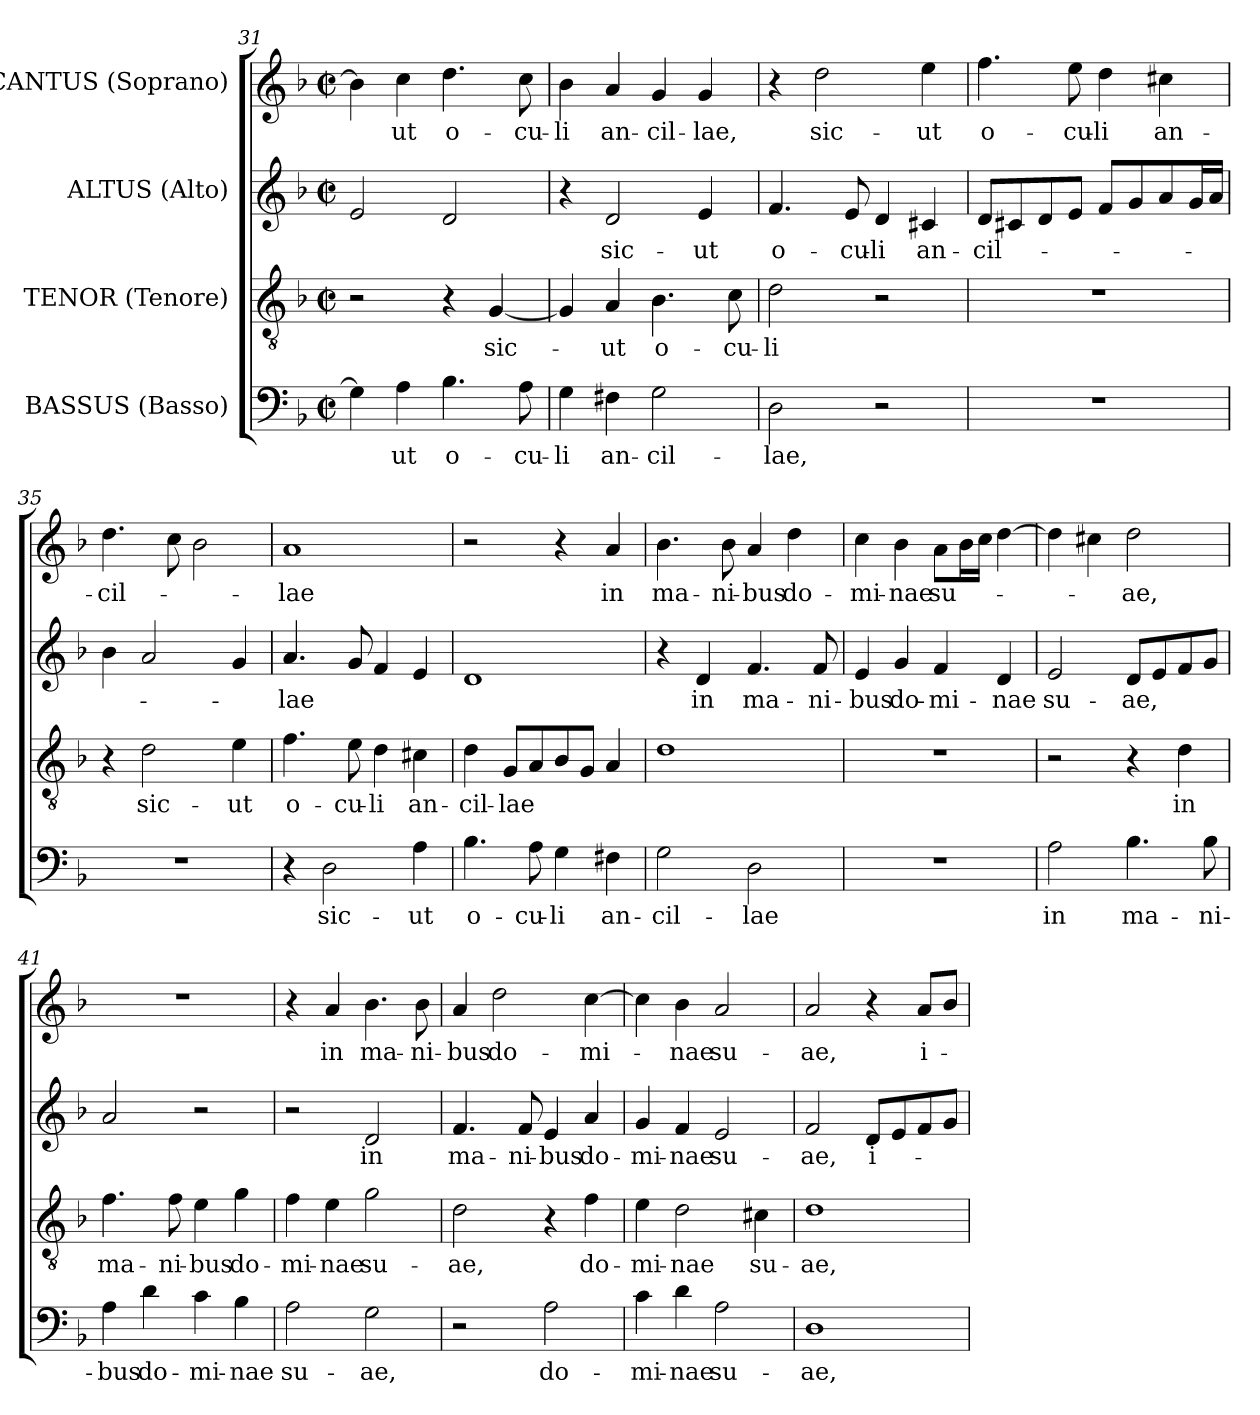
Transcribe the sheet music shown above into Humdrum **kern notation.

**kern	**text	**kern	**text	**kern	**text	**kern	**text
*part4	*part4	*part3	*part3	*part2	*part2	*part1	*part1
*staff4	*staff4	*staff3	*staff3	*staff2	*staff2	*staff1	*staff1
*I"BASSUS (Basso)	*	*I"TENOR (Tenore)	*	*I"ALTUS (Alto)	*	*I"CANTUS (Soprano)	*
*clefF4	*	*clefGv2	*	*clefG2	*	*clefG2	*
*k[b-]	*	*k[b-]	*	*k[b-]	*	*k[b-]	*
*F:	*	*F:	*	*F:	*	*F:	*
*M2/2	*	*M2/2	*	*M2/2	*	*M2/2	*
*met(c|)	*	*met(c|)	*	*met(c|)	*	*met(c|)	*
=31	=31	=31	=31	=31	=31	=31	=31
4G\]	.	2r	.	2e/	.	4b-\]	.
!	!LO:LY:b	!	!	!	!	!	!LO:LY:b
4A\	-ut	.	.	.	.	4cc\	-ut
!	!LO:LY:b	!	!	!	!	!	!LO:LY:b
4.B-\	o-	4r	.	2d/	.	4.dd\	o-
!	!	!	!LO:LY:b	!	!	!	!
.	.	[4G/	sic-	.	.	.	.
!	!LO:LY:b	!	!	!	!	!	!LO:LY:b
8A\	-cu-	.	.	.	.	8cc\	-cu-
=32	=32	=32	=32	=32	=32	=32	=32
!	!LO:LY:b	!	!	!	!	!	!LO:LY:b
4G\	-li	4G/]	.	4r	.	4b-\	-li
!	!LO:LY:b	!	!LO:LY:b	!	!LO:LY:b	!	!LO:LY:b
4F#X\	an-	4A/	-ut	2d/	sic-	4a/	an-
!	!LO:LY:b	!	!LO:LY:b	!	!	!	!LO:LY:b
2G\	-cil-	4.B-\	o-	.	.	4g/	-cil-
!	!	!	!	!	!LO:LY:b	!	!LO:LY:b
.	.	.	.	4e/	-ut	4g/	-lae,
!	!	!	!LO:LY:b	!	!	!	!
.	.	8c\	-cu-	.	.	.	.
=33	=33	=33	=33	=33	=33	=33	=33
!	!LO:LY:b	!	!LO:LY:b	!	!LO:LY:b	!	!
2D\	-lae,	2d\	-li	4.f/	o-	4r	.
!	!	!	!	!	!	!	!LO:LY:b
.	.	.	.	.	.	2dd\	sic-
!	!	!	!	!	!LO:LY:b	!	!
.	.	.	.	8e/	-cu-	.	.
!	!	!	!	!	!LO:LY:b	!	!
2r	.	2r	.	4d/	-li	.	.
!	!	!	!	!	!LO:LY:b	!	!LO:LY:b
.	.	.	.	4c#X/	an-	4ee\	-ut
!!LO:LB:g=z
=34	=34	=34	=34	=34	=34	=34	=34
!	!	!	!	!	!LO:LY:b	!	!LO:LY:b
1r	.	1r	.	8d/L	-cil-	4.ff\	o-
.	.	.	.	8c#/	.	.	.
.	.	.	.	8d/	.	.	.
!	!	!	!	!	!	!	!LO:LY:b
.	.	.	.	8e/J	.	8ee\	-cu-
!	!	!	!	!	!	!	!LO:LY:b
.	.	.	.	8f/L	.	4dd\	-li
.	.	.	.	8g/	.	.	.
!	!	!	!	!	!	!	!LO:LY:b
.	.	.	.	8a/	.	4cc#\	an-
.	.	.	.	16g/L	.	.	.
.	.	.	.	16a/JJ	.	.	.
=35	=35	=35	=35	=35	=35	=35	=35
!	!	!	!	!	!	!	!LO:LY:b
1r	.	4r	.	4b-\	.	4.dd\	-cil-
!	!	!	!LO:LY:b	!	!	!	!
.	.	2d\	sic-	2a/	.	.	.
.	.	.	.	.	.	8cc\	.
.	.	.	.	.	.	2b-\	.
!	!	!	!LO:LY:b	!	!	!	!
.	.	4e\	-ut	4g/	.	.	.
=36	=36	=36	=36	=36	=36	=36	=36
!	!	!	!LO:LY:b	!	!LO:LY:b	!	!LO:LY:b
4r	.	4.f\	o-	4.a/	-lae	1a	-lae
!	!LO:LY:b	!	!	!	!	!	!
2D\	sic-	.	.	.	.	.	.
!	!	!	!LO:LY:b	!	!	!	!
.	.	8e\	-cu-	8g/	.	.	.
!	!	!	!LO:LY:b	!	!	!	!
.	.	4d\	-li	4f/	.	.	.
!	!LO:LY:b	!	!LO:LY:b	!	!	!	!
4A\	-ut	4c#\	an-	4e/	.	.	.
=37	=37	=37	=37	=37	=37	=37	=37
!	!LO:LY:b	!	!LO:LY:b	!	!	!	!
4.B-\	o-	4d\	-cil-	1d	.	2r	.
!	!	!	!LO:LY:b	!	!	!	!
.	.	8G/L	-lae	.	.	.	.
!	!LO:LY:b	!	!	!	!	!	!
8A\	-cu-	8A/	.	.	.	.	.
!	!LO:LY:b	!	!	!	!	!	!
4G\	-li	8B-/	.	.	.	4r	.
.	.	8G/J	.	.	.	.	.
!	!LO:LY:b	!	!	!	!	!	!LO:LY:b
4F#X\	an-	4A/	.	.	.	4a/	in
!!LO:LB:g=z
=38	=38	=38	=38	=38	=38	=38	=38
!	!LO:LY:b	!	!	!	!	!	!LO:LY:b
2G\	-cil-	1d	.	4r	.	4.b-\	ma-
!	!	!	!	!	!LO:LY:b	!	!
.	.	.	.	4d/	in	.	.
!	!	!	!	!	!	!	!LO:LY:b
.	.	.	.	.	.	8b-\	-ni-
!	!LO:LY:b	!	!	!	!LO:LY:b	!	!LO:LY:b
2D\	-lae	.	.	4.f/	ma-	4a/	-bus
!	!	!	!	!	!	!	!LO:LY:b
.	.	.	.	.	.	4dd\	do-
!	!	!	!	!	!LO:LY:b	!	!
.	.	.	.	8f/	-ni-	.	.
=39	=39	=39	=39	=39	=39	=39	=39
!	!	!	!	!	!LO:LY:b	!	!LO:LY:b
1r	.	1r	.	4e/	-bus	4cc\	-mi-
!	!	!	!	!	!LO:LY:b	!	!LO:LY:b
.	.	.	.	4g/	do-	4b-\	-nae
!	!	!	!	!	!LO:LY:b	!	!LO:LY:b
.	.	.	.	4f/	-mi-	8a\L	su-
.	.	.	.	.	.	16b-\L	.
.	.	.	.	.	.	16cc\JJ	.
!	!	!	!	!	!LO:LY:b	!	!
.	.	.	.	4d/	-nae	[4dd\	.
=40	=40	=40	=40	=40	=40	=40	=40
!	!LO:LY:b	!	!	!	!LO:LY:b	!	!
2A\	in	2r	.	2e/	su-	4dd\]	.
.	.	.	.	.	.	4cc#\	.
!	!LO:LY:b	!	!	!	!LO:LY:b	!	!LO:LY:b
4.B-\	ma-	4r	.	8d/L	-ae,	2dd\	-ae,
.	.	.	.	8e/	.	.	.
!	!	!	!LO:LY:b	!	!	!	!
.	.	4d\	in	8f/	.	.	.
!	!LO:LY:b	!	!	!	!	!	!
8B-\	-ni-	.	.	8g/J	.	.	.
=41	=41	=41	=41	=41	=41	=41	=41
!	!LO:LY:b	!	!LO:LY:b	!	!	!	!
4A\	-bus	4.f\	ma-	2a/	.	1r	.
!	!LO:LY:b	!	!	!	!	!	!
4d\	do-	.	.	.	.	.	.
!	!	!	!LO:LY:b	!	!	!	!
.	.	8f\	-ni-	.	.	.	.
!	!LO:LY:b	!	!LO:LY:b	!	!	!	!
4c\	-mi-	4e\	-bus	2r	.	.	.
!	!LO:LY:b	!	!LO:LY:b	!	!	!	!
4B-\	-nae	4g\	do-	.	.	.	.
=42	=42	=42	=42	=42	=42	=42	=42
!	!LO:LY:b	!	!LO:LY:b	!	!	!	!
2A\	su-	4f\	-mi-	2r	.	4r	.
!	!	!	!LO:LY:b	!	!	!	!LO:LY:b
.	.	4e\	-nae	.	.	4a/	in
!	!LO:LY:b	!	!LO:LY:b	!	!LO:LY:b	!	!LO:LY:b
2G\	-ae,	2g\	su-	2d/	in	4.b-\	ma-
!	!	!	!	!	!	!	!LO:LY:b
.	.	.	.	.	.	8b-\	-ni-
=43	=43	=43	=43	=43	=43	=43	=43
!	!	!	!LO:LY:b	!	!LO:LY:b	!	!LO:LY:b
2r	.	2d\	-ae,	4.f/	ma-	4a/	-bus
!	!	!	!	!	!	!	!LO:LY:b
.	.	.	.	.	.	2dd\	do-
!	!	!	!	!	!LO:LY:b	!	!
.	.	.	.	8f/	-ni-	.	.
!	!LO:LY:b	!	!	!	!LO:LY:b	!	!
2A\	do-	4r	.	4e/	-bus	.	.
!	!	!	!LO:LY:b	!	!LO:LY:b	!	!LO:LY:b
.	.	4f\	do-	4a/	do-	[4cc\	-mi-
=44	=44	=44	=44	=44	=44	=44	=44
!	!LO:LY:b	!	!LO:LY:b	!	!LO:LY:b	!	!
4c\	-mi-	4e\	-mi-	4g/	-mi-	4cc\]	.
!	!LO:LY:b	!	!LO:LY:b	!	!LO:LY:b	!	!LO:LY:b
4d\	-nae	2d\	-nae	4f/	-nae	4b-\	-nae
!	!LO:LY:b	!	!	!	!LO:LY:b	!	!LO:LY:b
2A\	su-	.	.	2e/	su-	2a/	su-
!	!	!	!LO:LY:b	!	!	!	!
.	.	4c#\	su-	.	.	.	.
!!LO:PB:g=z
=45	=45	=45	=45	=45	=45	=45	=45
!	!LO:LY:b	!	!LO:LY:b	!	!LO:LY:b	!	!LO:LY:b
1D	-ae,	1d	-ae,	2f/	-ae,	2a/	-ae,
!	!	!	!	!	!LO:LY:b	!	!
.	.	.	.	8d/L	i-	4r	.
.	.	.	.	8e/	.	.	.
!	!	!	!	!	!	!	!LO:LY:b
.	.	.	.	8f/	.	8a/L	i-
.	.	.	.	8g/J	.	8b-/J	.
=	=	=	=	=	=	=	=
*-	*-	*-	*-	*-	*-	*-	*-
